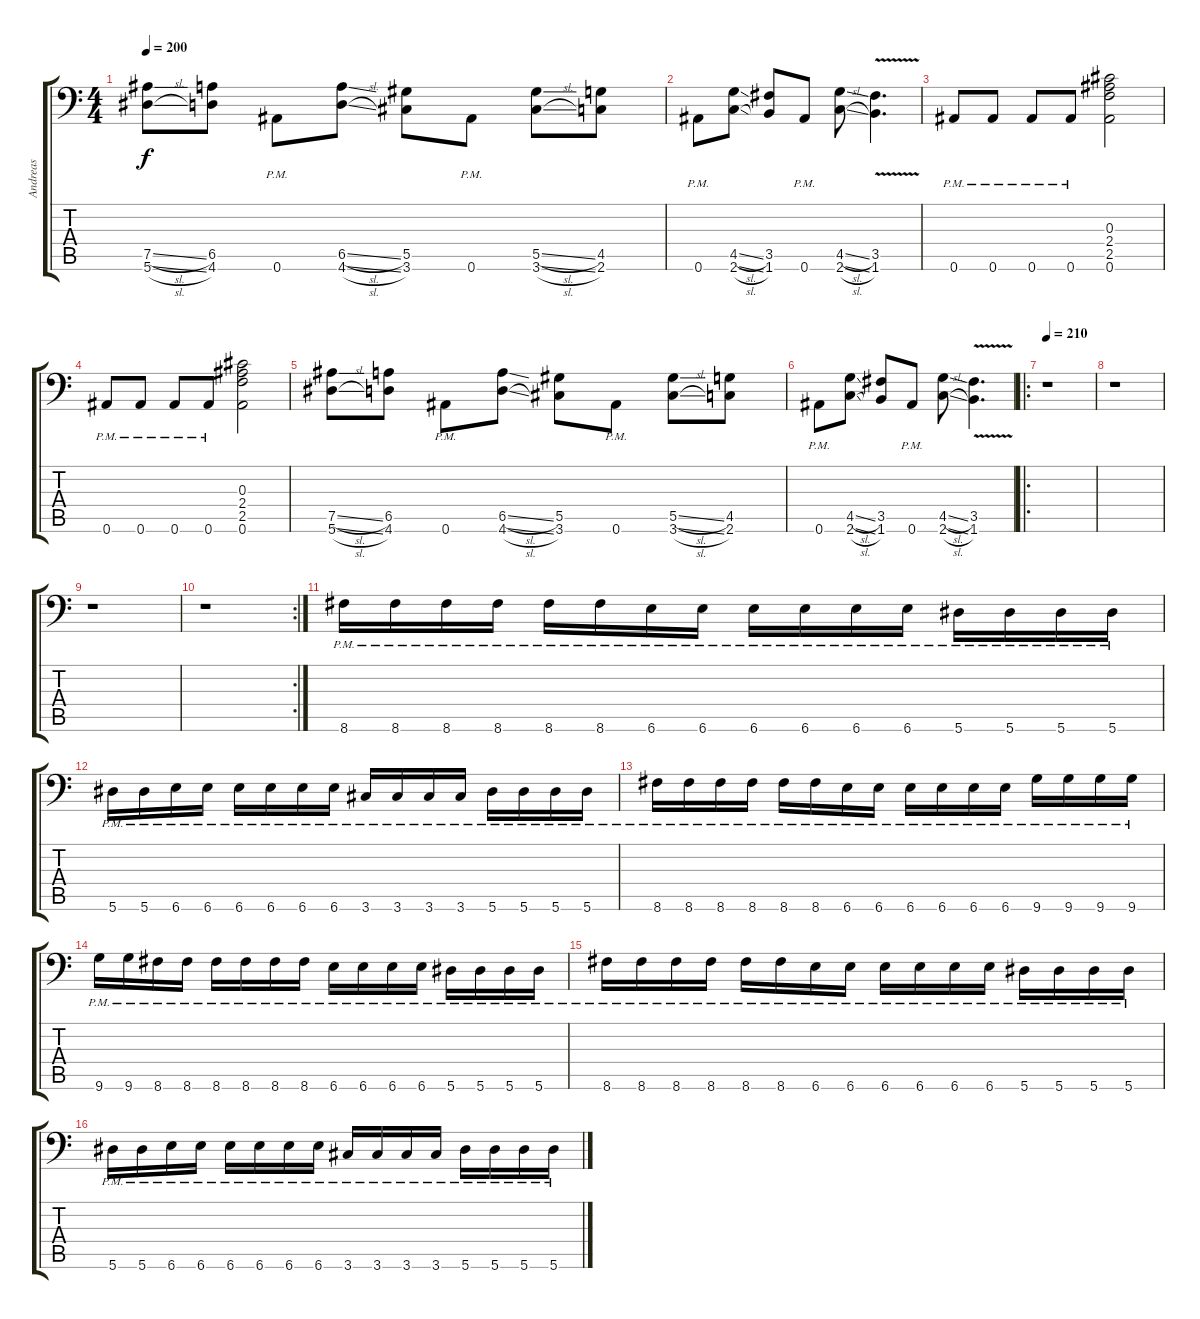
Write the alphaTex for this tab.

\track ("Andreas" "Andreas") {instrument distortionguitar}
\staff {score tabs}
\tuning (Bb3 F3 Db3 Ab2 Eb2 Bb1) {hide}
\ts (4 4)
\tempo 200
\clef f4
\ks c
(7.5{sl} 5.6{sl}).8{dy f} (6.5 4.6).8 0.6{pm}.8 (6.5{sl} 4.6{sl}).8 (5.5 3.6).8 0.6{pm}.8 (5.5{sl} 3.6{sl}).8 (4.5 2.6).8 |
0.6{pm}.8 (4.5{sl} 2.6{sl}).8 (3.5 1.6).8 0.6{pm}.8 (4.5{sl} 2.6{sl}).8 (3.5 1.6{v}).4{d} |
0.6{pm}.8 0.6{pm}.8 0.6{pm}.8 0.6{pm}.8 (0.3 2.4 2.5 0.6).2 |
0.6{pm}.8 0.6{pm}.8 0.6{pm}.8 0.6{pm}.8 (0.3 2.4 2.5 0.6).2 |
(7.5{sl} 5.6{sl}).8 (6.5 4.6).8 0.6{pm}.8 (6.5{sl} 4.6{sl}).8 (5.5 3.6).8 0.6{pm}.8 (5.5{sl} 3.6{sl}).8 (4.5 2.6).8 |
0.6{pm}.8 (4.5{sl} 2.6{sl}).8 (3.5 1.6).8 0.6{pm}.8 (4.5{sl} 2.6{sl}).8 (3.5 1.6{v}).4{d} |
\ro
\tempo 210
r.1 |
r.1 |
r.1 |
\rc 2
r.1 |
8.6{pm}.16 8.6{pm}.16 8.6{pm}.16 8.6{pm}.16 8.6{pm}.16 8.6{pm}.16 6.6{pm}.16 6.6{pm}.16 6.6{pm}.16 6.6{pm}.16 6.6{pm}.16 6.6{pm}.16 5.6{pm}.16 5.6{pm}.16 5.6{pm}.16 5.6{pm}.16 |
5.6{pm}.16 5.6{pm}.16 6.6{pm}.16 6.6{pm}.16 6.6{pm}.16 6.6{pm}.16 6.6{pm}.16 6.6{pm}.16 3.6{pm}.16 3.6{pm}.16 3.6{pm}.16 3.6{pm}.16 5.6{pm}.16 5.6{pm}.16 5.6{pm}.16 5.6{pm}.16 |
8.6{pm}.16 8.6{pm}.16 8.6{pm}.16 8.6{pm}.16 8.6{pm}.16 8.6{pm}.16 6.6{pm}.16 6.6{pm}.16 6.6{pm}.16 6.6{pm}.16 6.6{pm}.16 6.6{pm}.16 9.6{pm}.16 9.6{pm}.16 9.6{pm}.16 9.6{pm}.16 |
9.6{pm}.16 9.6{pm}.16 8.6{pm}.16 8.6{pm}.16 8.6{pm}.16 8.6{pm}.16 8.6{pm}.16 8.6{pm}.16 6.6{pm}.16 6.6{pm}.16 6.6{pm}.16 6.6{pm}.16 5.6{pm}.16 5.6{pm}.16 5.6{pm}.16 5.6{pm}.16 |
8.6{pm}.16 8.6{pm}.16 8.6{pm}.16 8.6{pm}.16 8.6{pm}.16 8.6{pm}.16 6.6{pm}.16 6.6{pm}.16 6.6{pm}.16 6.6{pm}.16 6.6{pm}.16 6.6{pm}.16 5.6{pm}.16 5.6{pm}.16 5.6{pm}.16 5.6{pm}.16 |
5.6{pm}.16 5.6{pm}.16 6.6{pm}.16 6.6{pm}.16 6.6{pm}.16 6.6{pm}.16 6.6{pm}.16 6.6{pm}.16 3.6{pm}.16 3.6{pm}.16 3.6{pm}.16 3.6{pm}.16 5.6{pm}.16 5.6{pm}.16 5.6{pm}.16 5.6{pm}.16
